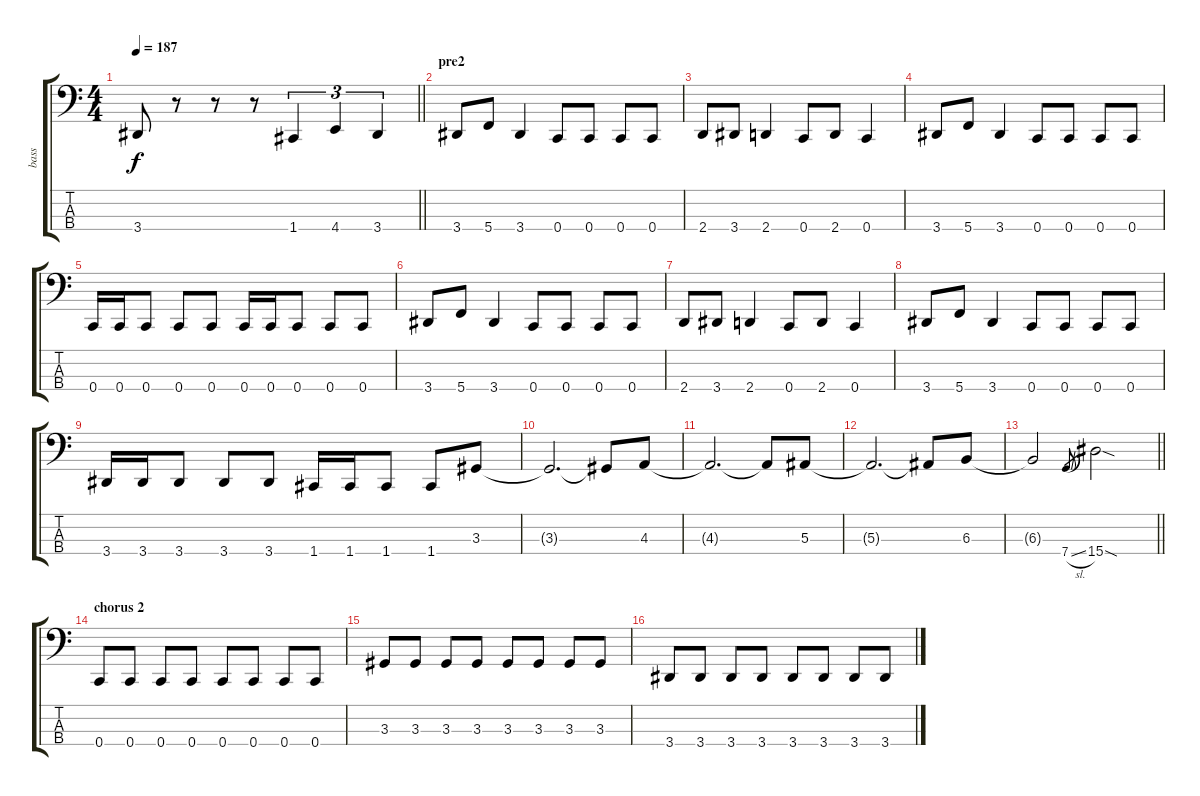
\track ("bass" "bass") {instrument slapbass2}
\staff {score tabs}
\tuning (Eb2 Bb1 F1 C1) {hide}
\ts (4 4)
\tempo 187
\clef f4
\barLineRight lightlight
\ks c
3.4.8{dy f} r.8 r.8 r.8 1.4.4{tu (3 2)} 4.4.4{tu (3 2)} 3.4.4{tu (3 2)} |
\section ("" "pre2")
3.4.8 5.4.8 3.4.4 0.4.8 0.4.8 0.4.8 0.4.8 |
2.4.8 3.4.8 2.4.4 0.4.8 2.4.8 0.4.4 |
3.4.8 5.4.8 3.4.4 0.4.8 0.4.8 0.4.8 0.4.8 |
0.4.16 0.4.16 0.4.8 0.4.8 0.4.8 0.4.16 0.4.16 0.4.8 0.4.8 0.4.8 |
3.4.8 5.4.8 3.4.4 0.4.8 0.4.8 0.4.8 0.4.8 |
2.4.8 3.4.8 2.4.4 0.4.8 2.4.8 0.4.4 |
3.4.8 5.4.8 3.4.4 0.4.8 0.4.8 0.4.8 0.4.8 |
3.4.16 3.4.16 3.4.8 3.4.8 3.4.8 1.4.16 1.4.16 1.4.8 1.4.8 3.3.8 |
3.3{t}.2{d} 3.3{t}.8 4.3.8 |
4.3{t}.2{d} 4.3{t}.8 5.3.8 |
5.3{t}.2{d} 5.3{t}.8 6.3.8 |
\barLineRight lightlight
6.3{t}.2 7.4{sl}.8{gr} 15.4{sod}.2 |
\section ("" "chorus 2")
0.4.8 0.4.8 0.4.8 0.4.8 0.4.8 0.4.8 0.4.8 0.4.8 |
3.3.8 3.3.8 3.3.8 3.3.8 3.3.8 3.3.8 3.3.8 3.3.8 |
3.4.8 3.4.8 3.4.8 3.4.8 3.4.8 3.4.8 3.4.8 3.4.8
